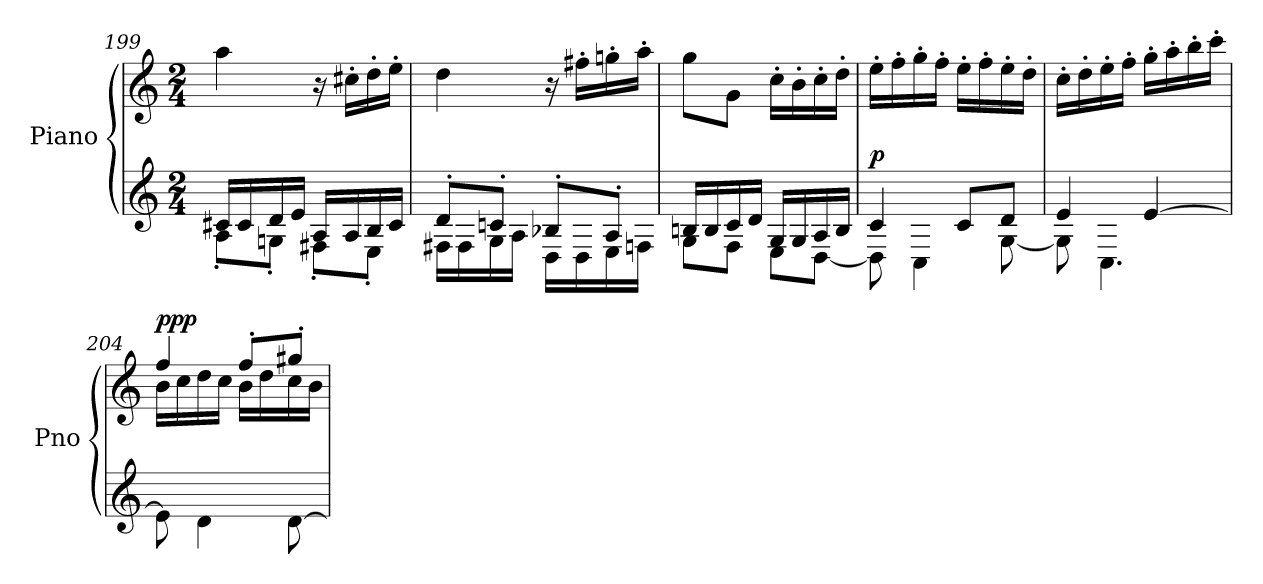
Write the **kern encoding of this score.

**kern	**kern	**dynam
*part1	*part1	*part1
*staff2	*staff1	*staff1/2
*I"Piano	*	*
*I'Pno	*	*
*clefG2	*clefG2	*
*k[]	*k[]	*
*M2/4	*M2/4	*
=199	=199	=199
*^	*	*
16c#X/LL	8A'\L	4aa\	.
16c#/	.	.	.
16d/	8Gn'\J	.	.
16e/JJ	.	.	.
16A/LL	8F#X'\L	16r	.
16A/	.	16cc#X'\LL	.
16B/	8E'\J	16dd'\	.
16c#/JJ	.	16ee'\JJ	.
!!LO:LB:g=z
=200	=200	=200	=200
8d'/L	16F#X\LL	4dd\	.
.	16F#\	.	.
8cn'/J	16G\	.	.
.	16A\JJ	.	.
8B-X'/L	16D\LL	16r	.
.	16D\	16ff#X'\LL	.
8A'/J	16E\	16ggn'\	.
.	16Fn\JJ	16aa'\JJ	.
=201	=201	=201	=201
16Bn/LL	8G\L	8gg\L	.
16B/	.	.	.
16c/	8F\J	8g\J	.
16d/JJ	.	.	.
16G/LL	8E\L	16cc'\LL	.
16G/	.	16b'\	.
16A/	[8D\J	16cc'\	.
16B/JJ	.	16dd'\JJ	.
=202	=202	=202	=202
!	!	!	!LO:DY:a=2
4c/	8D\]	16ee'\LL	p
.	.	16ff'\	.
.	4C\	16gg'\	.
.	.	16ff'\JJ	.
8c/L	.	16ee'\LL	.
.	.	16ff'\	.
8d/J	[8G\	16ee'\	.
.	.	16dd'\JJ	.
=203	=203	=203	=203
4e/	8G\]	16cc'\LL	.
.	.	16dd'\	.
.	4.C\	16ee'\	.
.	.	16ff'\JJ	.
[4e/	.	16gg'\LL	.
.	.	16aa'\	.
.	.	16bb'\	.
.	.	16ccc'\JJ	.
*v	*v	*	*
=204	=204	=204
*	*^	*
!	!	!	!LO:DY:b=2
!	!	!	!LO:DY:n=1:a
8e\]	4ff/	16b\LL	pp p
.	.	16cc\	.
4d\	.	16dd\	.
.	.	16cc\JJ	.
.	8ff'/L	16b\LL	.
.	.	16dd\	.
[8d\	8gg#X'/J	16cc\	.
.	.	16b\JJ	.
*	*v	*v	*
=	=	=
*-	*-	*-
